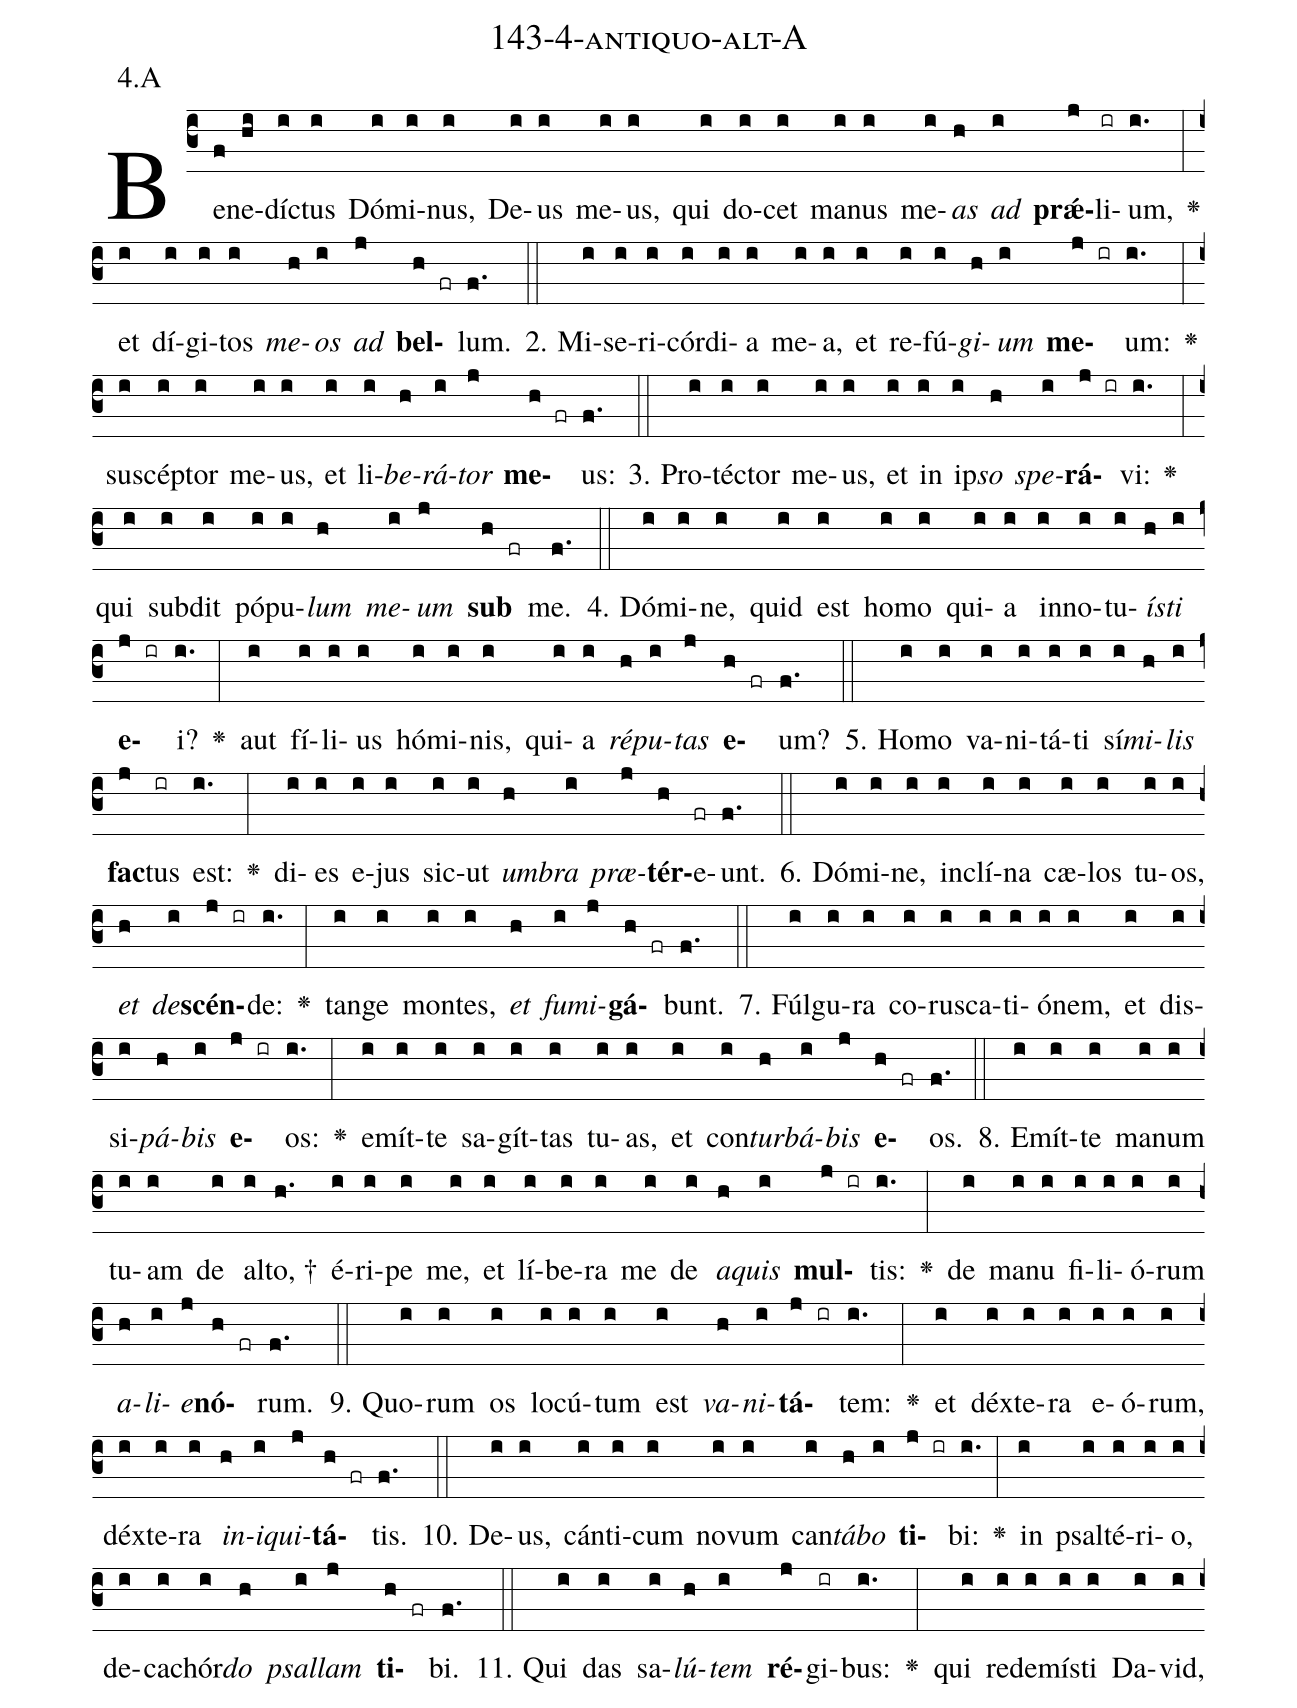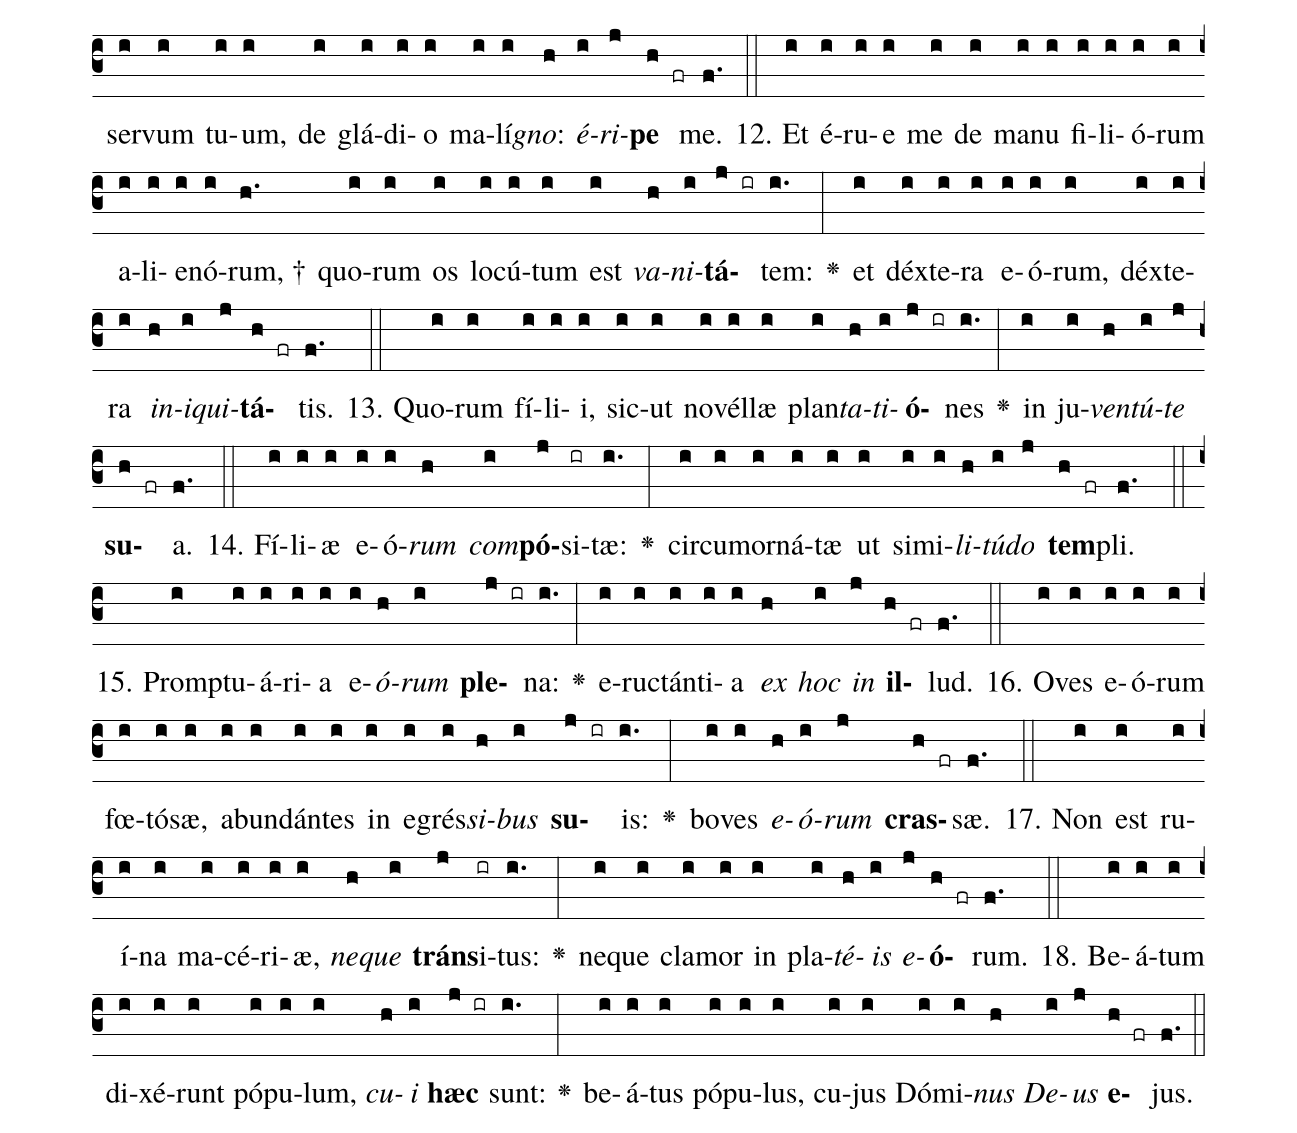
name: 143-4-antiquo-alt-A;
annotation: 4.A;
%%
(c3)Be(f)ne(hi)díc(i)tus(i) Dó(i)mi(i)nus,(i) De(i)us(i) me(i)us,(i) qui(i) do(i)cet(i) ma(i)nus(i) me(i)<i>as</i>(h) <i>ad</i>(i) <b>prǽ</b>(j)li(ir)um,(i.) <v>\greheightstar</v>(:) et(i) dí(i)gi(i)tos(i) <i>me</i>(h)<i>os</i>(i) <i>ad</i>(j) <b>bel</b>(h fr)lum.(f.) (::)
2. Mi(i)se(i)ri(i)cór(i)di(i)a(i) me(i)a,(i) et(i) re(i)fú(i)<i>gi</i>(h)<i>um</i>(i) <b>me</b>(j ir)um:(i.) <v>\greheightstar</v>(:) su(i)scép(i)tor(i) me(i)us,(i) et(i) li(i)<i>be</i>(h)<i>rá</i>(i)<i>tor</i>(j) <b>me</b>(h fr)us:(f.) (::)
3. Pro(i)téc(i)tor(i) me(i)us,(i) et(i) in(i) ip(i)<i>so</i>(h) <i>spe</i>(i)<b>rá</b>(j ir)vi:(i.) <v>\greheightstar</v>(:) qui(i) sub(i)dit(i) pó(i)pu(i)<i>lum</i>(h) <i>me</i>(i)<i>um</i>(j) <b>sub</b>(h fr) me.(f.) (::)
4. Dó(i)mi(i)ne,(i) quid(i) est(i) ho(i)mo(i) qui(i)a(i) in(i)no(i)tu(i)<i>ís</i>(h)<i>ti</i>(i) <b>e</b>(j ir)i?(i.) <v>\greheightstar</v>(:) aut(i) fí(i)li(i)us(i) hó(i)mi(i)nis,(i) qui(i)a(i) <i>ré</i>(h)<i>pu</i>(i)<i>tas</i>(j) <b>e</b>(h fr)um?(f.) (::)
5. Ho(i)mo(i) va(i)ni(i)tá(i)ti(i) sí(i)<i>mi</i>(h)<i>lis</i>(i) <b>fac</b>(j)tus(ir) est:(i.) <v>\greheightstar</v>(:) di(i)es(i) e(i)jus(i) sic(i)ut(i) <i>um</i>(h)<i>bra</i>(i) <i>præ</i>(j)<b>tér</b>(h)e(fr)unt.(f.) (::)
6. Dó(i)mi(i)ne,(i) in(i)clí(i)na(i) cæ(i)los(i) tu(i)os,(i) <i>et</i>(h) <i>de</i>(i)<b>scén</b>(j ir)de:(i.) <v>\greheightstar</v>(:) tan(i)ge(i) mon(i)tes,(i) <i>et</i>(h) <i>fu</i>(i)<i>mi</i>(j)<b>gá</b>(h fr)bunt.(f.) (::)
7. Fúl(i)gu(i)ra(i) co(i)rus(i)ca(i)ti(i)ó(i)nem,(i) et(i) dis(i)si(i)<i>pá</i>(h)<i>bis</i>(i) <b>e</b>(j ir)os:(i.) <v>\greheightstar</v>(:) e(i)mít(i)te(i) sa(i)gít(i)tas(i) tu(i)as,(i) et(i) con(i)<i>tur</i>(h)<i>bá</i>(i)<i>bis</i>(j) <b>e</b>(h fr)os.(f.) (::)
8. E(i)mít(i)te(i) ma(i)num(i) tu(i)am(i) de(i) al(i)to, †(h.) é(i)ri(i)pe(i) me,(i) et(i) lí(i)be(i)ra(i) me(i) de(i) <i>a</i>(h)<i>quis</i>(i) <b>mul</b>(j ir)tis:(i.) <v>\greheightstar</v>(:) de(i) ma(i)nu(i) fi(i)li(i)ó(i)rum(i) <i>a</i>(h)<i>li</i>(i)<i>e</i>(j)<b>nó</b>(h fr)rum.(f.) (::)
9. Quo(i)rum(i) os(i) lo(i)cú(i)tum(i) est(i) <i>va</i>(h)<i>ni</i>(i)<b>tá</b>(j ir)tem:(i.) <v>\greheightstar</v>(:) et(i) déx(i)te(i)ra(i) e(i)ó(i)rum,(i) déx(i)te(i)ra(i) <i>in</i>(h)<i>i</i>(i)<i>qui</i>(j)<b>tá</b>(h fr)tis.(f.) (::)
10. De(i)us,(i) cán(i)ti(i)cum(i) no(i)vum(i) can(i)<i>tá</i>(h)<i>bo</i>(i) <b>ti</b>(j ir)bi:(i.) <v>\greheightstar</v>(:) in(i) psal(i)té(i)ri(i)o,(i) de(i)ca(i)chór(i)<i>do</i>(h) <i>psal</i>(i)<i>lam</i>(j) <b>ti</b>(h fr)bi.(f.) (::)
11. Qui(i) das(i) sa(i)<i>lú</i>(h)<i>tem</i>(i) <b>ré</b>(j)gi(ir)bus:(i.) <v>\greheightstar</v>(:) qui(i) red(i)e(i)mís(i)ti(i) Da(i)vid,(i) ser(i)vum(i) tu(i)um,(i) de(i) glá(i)di(i)o(i) ma(i)lí(i)<i>gno</i>:(h) <i>é</i>(i)<i>ri</i>(j)<b>pe</b>(h fr) me.(f.) (::)
12. Et(i) é(i)ru(i)e(i) me(i) de(i) ma(i)nu(i) fi(i)li(i)ó(i)rum(i) a(i)li(i)e(i)nó(i)rum, †(h.) quo(i)rum(i) os(i) lo(i)cú(i)tum(i) est(i) <i>va</i>(h)<i>ni</i>(i)<b>tá</b>(j ir)tem:(i.) <v>\greheightstar</v>(:) et(i) déx(i)te(i)ra(i) e(i)ó(i)rum,(i) déx(i)te(i)ra(i) <i>in</i>(h)<i>i</i>(i)<i>qui</i>(j)<b>tá</b>(h fr)tis.(f.) (::)
13. Quo(i)rum(i) fí(i)li(i)i,(i) sic(i)ut(i) no(i)vél(i)læ(i) plan(i)<i>ta</i>(h)<i>ti</i>(i)<b>ó</b>(j ir)nes(i.) <v>\greheightstar</v>(:) in(i) ju(i)<i>ven</i>(h)<i>tú</i>(i)<i>te</i>(j) <b>su</b>(h fr)a.(f.) (::)
14. Fí(i)li(i)æ(i) e(i)ó(i)<i>rum</i>(h) <i>com</i>(i)<b>pó</b>(j)si(ir)tæ:(i.) <v>\greheightstar</v>(:) cir(i)cum(i)or(i)ná(i)tæ(i) ut(i) si(i)mi(i)<i>li</i>(h)<i>tú</i>(i)<i>do</i>(j) <b>tem</b>(h fr)pli.(f.) (::)
15. Promp(i)tu(i)á(i)ri(i)a(i) e(i)<i>ó</i>(h)<i>rum</i>(i) <b>ple</b>(j ir)na:(i.) <v>\greheightstar</v>(:) e(i)ruc(i)tán(i)ti(i)a(i) <i>ex</i>(h) <i>hoc</i>(i) <i>in</i>(j) <b>il</b>(h fr)lud.(f.) (::)
16. O(i)ves(i) e(i)ó(i)rum(i) fœ(i)tó(i)sæ,(i) ab(i)un(i)dán(i)tes(i) in(i) e(i)grés(i)<i>si</i>(h)<i>bus</i>(i) <b>su</b>(j ir)is:(i.) <v>\greheightstar</v>(:) bo(i)ves(i) <i>e</i>(h)<i>ó</i>(i)<i>rum</i>(j) <b>cras</b>(h fr)sæ.(f.) (::)
17. Non(i) est(i) ru(i)í(i)na(i) ma(i)cé(i)ri(i)æ,(i) <i>ne</i>(h)<i>que</i>(i) <b>tráns</b>(j)i(ir)tus:(i.) <v>\greheightstar</v>(:) ne(i)que(i) cla(i)mor(i) in(i) pla(i)<i>té</i>(h)<i>is</i>(i) <i>e</i>(j)<b>ó</b>(h fr)rum.(f.) (::)
18. Be(i)á(i)tum(i) di(i)xé(i)runt(i) pó(i)pu(i)lum,(i) <i>cu</i>(h)<i>i</i>(i) <b>hæc</b>(j ir) sunt:(i.) <v>\greheightstar</v>(:) be(i)á(i)tus(i) pó(i)pu(i)lus,(i) cu(i)jus(i) Dó(i)mi(i)<i>nus</i>(h) <i>De</i>(i)<i>us</i>(j) <b>e</b>(h fr)jus.(f.) (::)
